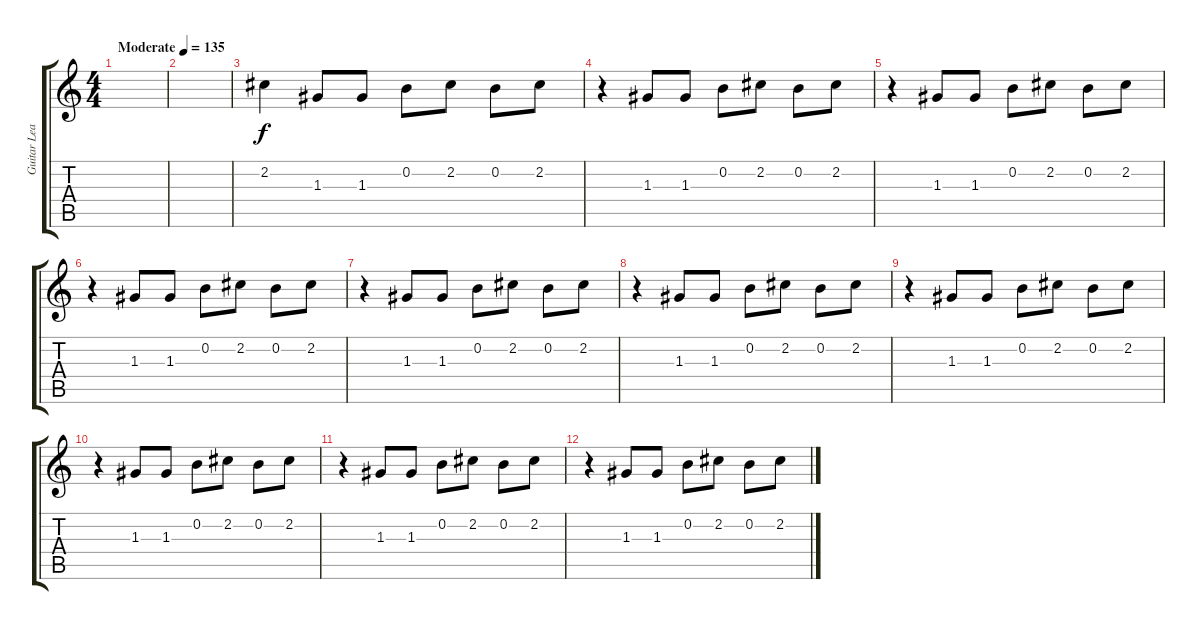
\track ("Guitar Lead" "Guitar Lea") {instrument electricguitarjazz}
\staff {score tabs}
\tuning (E4 B3 G3 D3 A2 E2) {hide}
\ts (4 4)
\tempo (135 "Moderate")
\clef g2
\ks c
|
|
2.2.4 1.3.8 1.3.8 0.2.8 2.2.8 0.2.8 2.2.8 |
r.4 1.3.8 1.3.8 0.2.8 2.2.8 0.2.8 2.2.8 |
r.4 1.3.8 1.3.8 0.2.8 2.2.8 0.2.8 2.2.8 |
r.4 1.3.8 1.3.8 0.2.8 2.2.8 0.2.8 2.2.8 |
r.4 1.3.8 1.3.8 0.2.8 2.2.8 0.2.8 2.2.8 |
r.4 1.3.8 1.3.8 0.2.8 2.2.8 0.2.8 2.2.8 |
r.4 1.3.8 1.3.8 0.2.8 2.2.8 0.2.8 2.2.8 |
r.4 1.3.8 1.3.8 0.2.8 2.2.8 0.2.8 2.2.8 |
r.4 1.3.8 1.3.8 0.2.8 2.2.8 0.2.8 2.2.8 |
r.4 1.3.8 1.3.8 0.2.8 2.2.8 0.2.8 2.2.8
